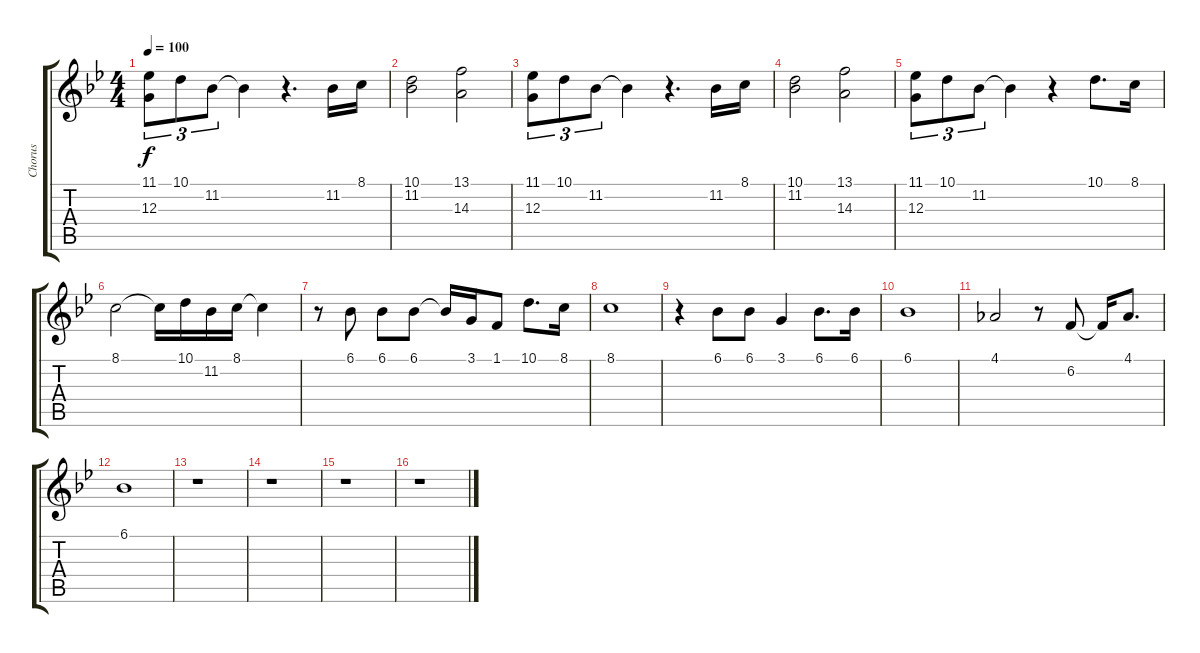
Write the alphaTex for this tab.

\track ("Chorus" "Chorus") {instrument panflute}
\staff {score tabs}
\tuning (E4 B3 G3 D3 A2 E2) {hide}
\ts (4 4)
\tempo 100
\clef g2
\ks bb
(11.1 12.3).8{tu (3 2) dy f} 10.1.8{tu (3 2)} 11.2.8{tu (3 2)} 11.2{t}.4 r.4{d} 11.2.16 8.1.16 |
(10.1 11.2).2 (13.1 14.3).2 |
(11.1 12.3).8{tu (3 2)} 10.1.8{tu (3 2)} 11.2.8{tu (3 2)} 11.2{t}.4 r.4{d} 11.2.16 8.1.16 |
(10.1 11.2).2 (13.1 14.3).2 |
(11.1 12.3).8{tu (3 2)} 10.1.8{tu (3 2)} 11.2.8{tu (3 2)} 11.2{t}.4 r.4 10.1.8{d} 8.1.16 |
8.1.2 8.1{t}.16 10.1.16 11.2.16 8.1.16 8.1{t}.4 |
r.8 6.1.8 6.1.8 6.1.8 6.1{t}.16 3.1.16 1.1.8 10.1.8{d} 8.1.16 |
8.1.1 |
r.4 6.1.8 6.1.8 3.1.4 6.1.8{d} 6.1.16 |
6.1.1 |
4.1.2 r.8 6.2.8 6.2{t}.16 4.1.8{d} |
6.1.1 |
r.1 |
r.1 |
r.1 |
r.1
